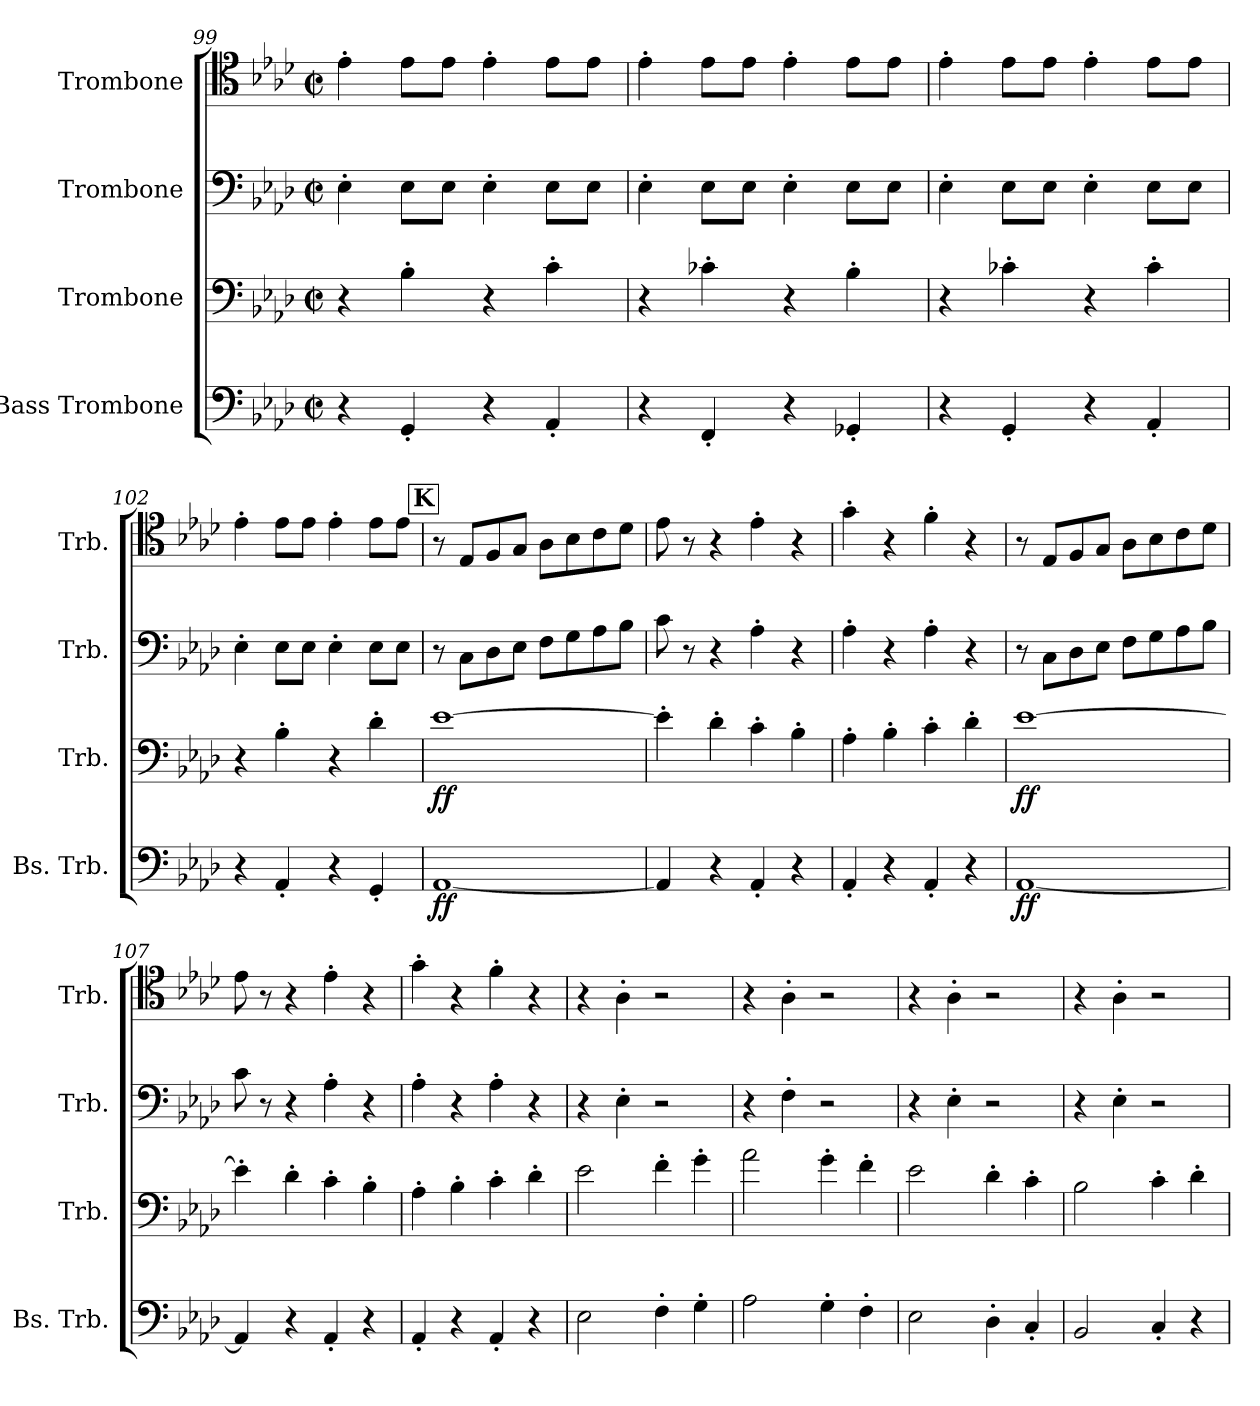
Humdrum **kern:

**kern	**dynam	**kern	**dynam	**kern	**kern
*part4	*part4	*part3	*part3	*part2	*part1
*staff4	*staff4	*staff3	*staff3	*staff2	*staff1
*I"Bass Trombone	*	*I"Trombone	*	*I"Trombone	*I"Trombone
*I'Bs. Trb.	*	*I'Trb.	*	*I'Trb.	*I'Trb.
*clefF4	*	*clefF4	*	*clefF4	*clefC4
*k[b-e-a-d-]	*	*k[b-e-a-d-]	*	*k[b-e-a-d-]	*k[b-e-a-d-]
*M2/2	*	*M2/2	*	*M2/2	*M2/2
*met(c|)	*	*met(c|)	*	*met(c|)	*met(c|)
=99	=99	=99	=99	=99	=99
4r	.	4r	.	4E-'\	4e-'\
4GG'/	.	4B-'\	.	8E-\L	8e-\L
.	.	.	.	8E-\J	8e-\J
4r	.	4r	.	4E-'\	4e-'\
4AA-'/	.	4c'\	.	8E-\L	8e-\L
.	.	.	.	8E-\J	8e-\J
=100	=100	=100	=100	=100	=100
4r	.	4r	.	4E-'\	4e-'\
4FF'/	.	4c-X'\	.	8E-\L	8e-\L
.	.	.	.	8E-\J	8e-\J
4r	.	4r	.	4E-'\	4e-'\
4GG-X'/	.	4B-'\	.	8E-\L	8e-\L
.	.	.	.	8E-\J	8e-\J
=101	=101	=101	=101	=101	=101
4r	.	4r	.	4E-'\	4e-'\
4GG'/	.	4c-X'\	.	8E-\L	8e-\L
.	.	.	.	8E-\J	8e-\J
4r	.	4r	.	4E-'\	4e-'\
4AA-'/	.	4c-'\	.	8E-\L	8e-\L
.	.	.	.	8E-\J	8e-\J
=102	=102	=102	=102	=102	=102
4r	.	4r	.	4E-'\	4e-'\
4AA-'/	.	4B-'\	.	8E-\L	8e-\L
.	.	.	.	8E-\J	8e-\J
4r	.	4r	.	4E-'\	4e-'\
4GG'/	.	4d-'\	.	8E-\L	8e-\L
.	.	.	.	8E-\J	8e-\J
!!LO:REH:place=s1:a:fs=14:t=K
=103	=103	=103	=103	=103	=103
!	!LO:DY:b	!	!LO:DY:b	!	!
[1AA-	ff	[1e-	ff	8r	8r
.	.	.	.	8C\L	8E-/L
.	.	.	.	8D-\	8F/
.	.	.	.	8E-\J	8G/J
.	.	.	.	8F\L	8A-\L
.	.	.	.	8G\	8B-\
.	.	.	.	8A-\	8c\
.	.	.	.	8B-\J	8d-\J
=104	=104	=104	=104	=104	=104
4AA-/]	.	4e-'\]	.	8c\	8e-\
.	.	.	.	8r	8r
4r	.	4d-'\	.	4r	4r
4AA-'/	.	4c'\	.	4A-'\	4e-'\
4r	.	4B-'\	.	4r	4r
!!LO:LB:g=z
=105	=105	=105	=105	=105	=105
4AA-'/	.	4A-'\	.	4A-'\	4g'\
4r	.	4B-'\	.	4r	4r
4AA-'/	.	4c'\	.	4A-'\	4f'\
4r	.	4d-'\	.	4r	4r
=106	=106	=106	=106	=106	=106
!	!LO:DY:b	!	!LO:DY:b	!	!
[1AA-	ff	[1e-	ff	8r	8r
.	.	.	.	8C\L	8E-/L
.	.	.	.	8D-\	8F/
.	.	.	.	8E-\J	8G/J
.	.	.	.	8F\L	8A-\L
.	.	.	.	8G\	8B-\
.	.	.	.	8A-\	8c\
.	.	.	.	8B-\J	8d-\J
=107	=107	=107	=107	=107	=107
4AA-/]	.	4e-'\]	.	8c\	8e-\
.	.	.	.	8r	8r
4r	.	4d-'\	.	4r	4r
4AA-'/	.	4c'\	.	4A-'\	4e-'\
4r	.	4B-'\	.	4r	4r
=108	=108	=108	=108	=108	=108
4AA-'/	.	4A-'\	.	4A-'\	4g'\
4r	.	4B-'\	.	4r	4r
4AA-'/	.	4c'\	.	4A-'\	4f'\
4r	.	4d-'\	.	4r	4r
=109	=109	=109	=109	=109	=109
2E-\	.	2e-\	.	4r	4r
.	.	.	.	4E-'\	4A-'\
4F'\	.	4f'\	.	2r	2r
4G'\	.	4g'\	.	.	.
=110	=110	=110	=110	=110	=110
2A-\	.	2a-\	.	4r	4r
.	.	.	.	4F'\	4A-'\
4G'\	.	4g'\	.	2r	2r
4F'\	.	4f'\	.	.	.
=111	=111	=111	=111	=111	=111
2E-\	.	2e-\	.	4r	4r
.	.	.	.	4E-'\	4A-'\
4D-'\	.	4d-'\	.	2r	2r
4C'/	.	4c'\	.	.	.
=112	=112	=112	=112	=112	=112
2BB-/	.	2B-\	.	4r	4r
.	.	.	.	4E-'\	4A-'\
4C'/	.	4c'\	.	2r	2r
4r	.	4d-'\	.	.	.
=	=	=	=	=	=
*-	*-	*-	*-	*-	*-
